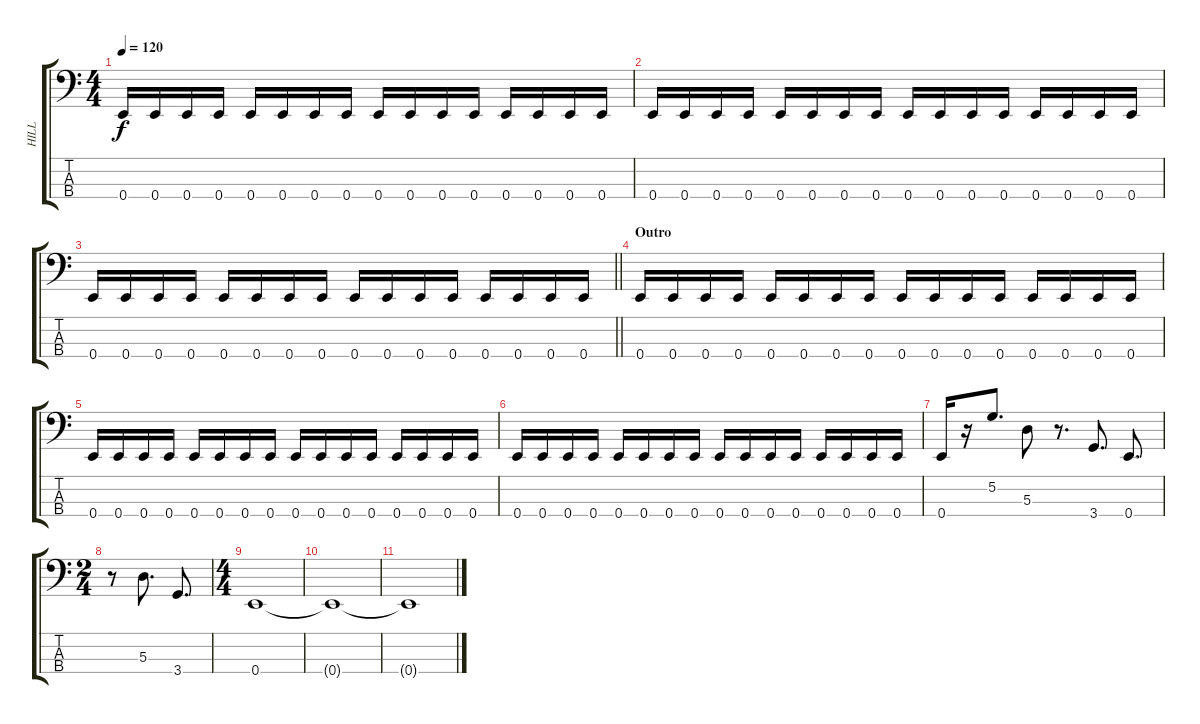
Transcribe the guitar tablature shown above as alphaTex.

\track ("HILL" "HILL") {instrument electricbassfinger}
\staff {score tabs}
\tuning (G2 D2 A1 E1) {hide}
\ts (4 4)
\tempo 120
\clef f4
\ks c
0.4.16{dy f} 0.4.16 0.4.16 0.4.16 0.4.16 0.4.16 0.4.16 0.4.16 0.4.16 0.4.16 0.4.16 0.4.16 0.4.16 0.4.16 0.4.16 0.4.16 |
0.4.16 0.4.16 0.4.16 0.4.16 0.4.16 0.4.16 0.4.16 0.4.16 0.4.16 0.4.16 0.4.16 0.4.16 0.4.16 0.4.16 0.4.16 0.4.16 |
\barLineRight lightlight
0.4.16 0.4.16 0.4.16 0.4.16 0.4.16 0.4.16 0.4.16 0.4.16 0.4.16 0.4.16 0.4.16 0.4.16 0.4.16 0.4.16 0.4.16 0.4.16 |
\section ("" "Outro")
0.4.16 0.4.16 0.4.16 0.4.16 0.4.16 0.4.16 0.4.16 0.4.16 0.4.16 0.4.16 0.4.16 0.4.16 0.4.16 0.4.16 0.4.16 0.4.16 |
0.4.16 0.4.16 0.4.16 0.4.16 0.4.16 0.4.16 0.4.16 0.4.16 0.4.16 0.4.16 0.4.16 0.4.16 0.4.16 0.4.16 0.4.16 0.4.16 |
0.4.16 0.4.16 0.4.16 0.4.16 0.4.16 0.4.16 0.4.16 0.4.16 0.4.16 0.4.16 0.4.16 0.4.16 0.4.16 0.4.16 0.4.16 0.4.16 |
0.4.16 r.16 5.2.8{d} 5.3.8 r.8{d} 3.4.8{d} 0.4.8{d} |
\ts (2 4)
r.8 5.3.8{d} 3.4.8{d} |
\ts (4 4)
0.4.1 |
0.4{t}.1 |
0.4{t}.1
